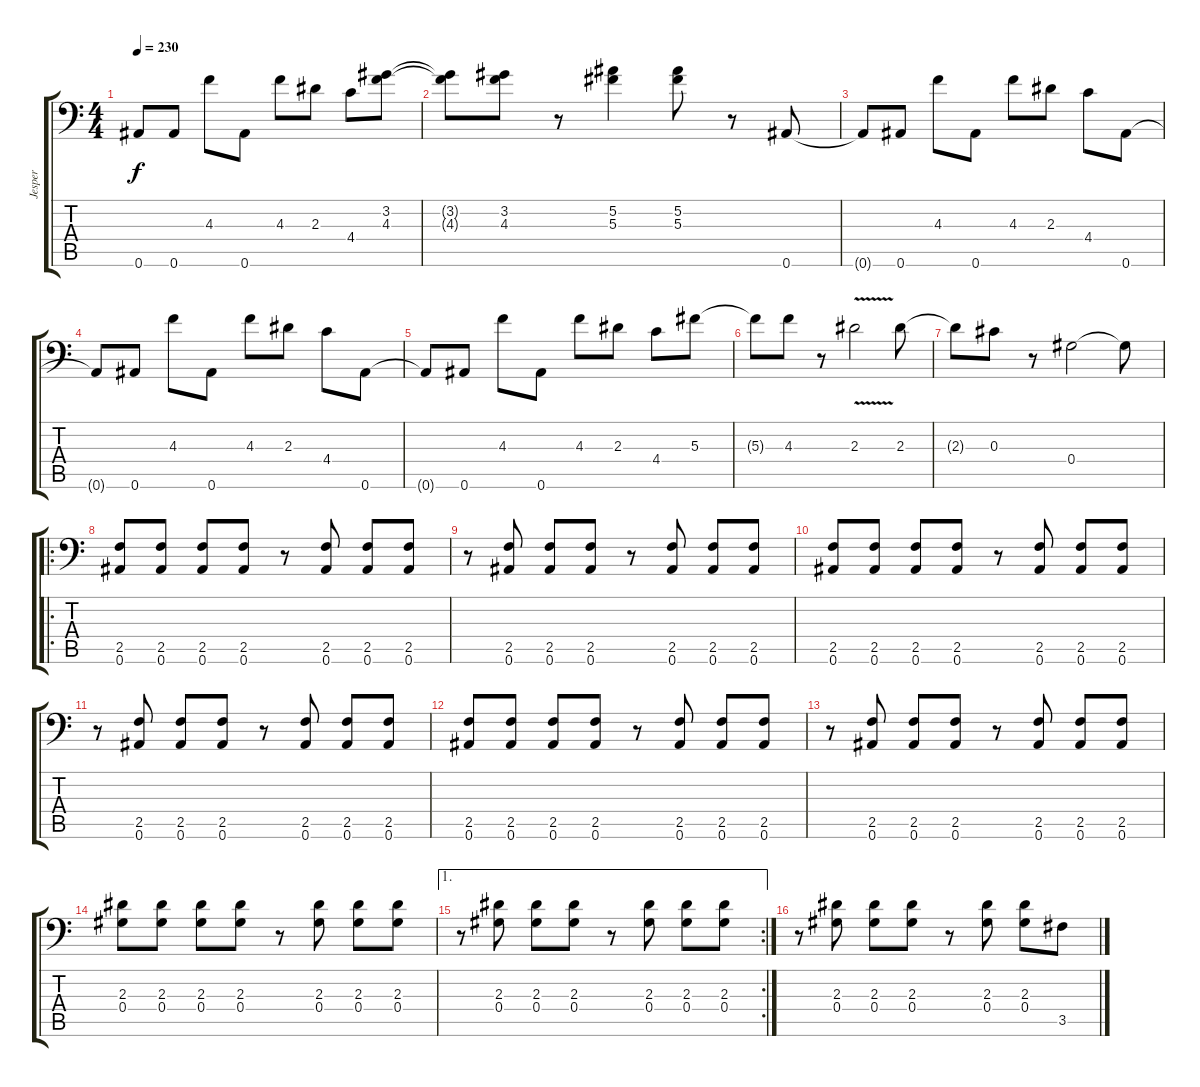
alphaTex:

\track ("Jesper" "Jesper") {instrument distortionguitar}
\staff {score tabs}
\tuning (Bb3 F3 Db3 Ab2 Eb2 Bb1) {hide}
\ts (4 4)
\tempo 230
\clef f4
\ks c
0.6{t}.8{dy f} 0.6.8 4.3.8 0.6.8 4.3.8 2.3.8 4.4.8 (3.2 4.3).8 |
(3.2{t} 4.3{t}).8 (3.2 4.3).8 r.8 (5.2 5.3).4 (5.2 5.3).8 r.8 0.6.8 |
0.6{t}.8 0.6.8 4.3.8 0.6.8 4.3.8 2.3.8 4.4.8 0.6.8 |
0.6{t}.8 0.6.8 4.3.8 0.6.8 4.3.8 2.3.8 4.4.8 0.6.8 |
0.6{t}.8 0.6.8 4.3.8 0.6.8 4.3.8 2.3.8 4.4.8 5.3.8 |
5.3{t}.8 4.3.8 r.8 2.3{v}.2 2.3.8 |
2.3{t}.8 0.3.8 r.8 0.4.2 0.4{t}.8 |
\ro
(2.5 0.6).8 (2.5 0.6).8 (2.5 0.6).8 (2.5 0.6).8 r.8 (2.5 0.6).8 (2.5 0.6).8 (2.5 0.6).8 |
r.8 (2.5 0.6).8 (2.5 0.6).8 (2.5 0.6).8 r.8 (2.5 0.6).8 (2.5 0.6).8 (2.5 0.6).8 |
(2.5 0.6).8 (2.5 0.6).8 (2.5 0.6).8 (2.5 0.6).8 r.8 (2.5 0.6).8 (2.5 0.6).8 (2.5 0.6).8 |
r.8 (2.5 0.6).8 (2.5 0.6).8 (2.5 0.6).8 r.8 (2.5 0.6).8 (2.5 0.6).8 (2.5 0.6).8 |
(2.5 0.6).8 (2.5 0.6).8 (2.5 0.6).8 (2.5 0.6).8 r.8 (2.5 0.6).8 (2.5 0.6).8 (2.5 0.6).8 |
r.8 (2.5 0.6).8 (2.5 0.6).8 (2.5 0.6).8 r.8 (2.5 0.6).8 (2.5 0.6).8 (2.5 0.6).8 |
(2.3 0.4).8 (2.3 0.4).8 (2.3 0.4).8 (2.3 0.4).8 r.8 (2.3 0.4).8 (2.3 0.4).8 (2.3 0.4).8 |
\ae 1
\rc 2
r.8 (2.3 0.4).8 (2.3 0.4).8 (2.3 0.4).8 r.8 (2.3 0.4).8 (2.3 0.4).8 (2.3 0.4).8 |
r.8 (2.3 0.4).8 (2.3 0.4).8 (2.3 0.4).8 r.8 (2.3 0.4).8 (2.3 0.4).8 3.5.8
